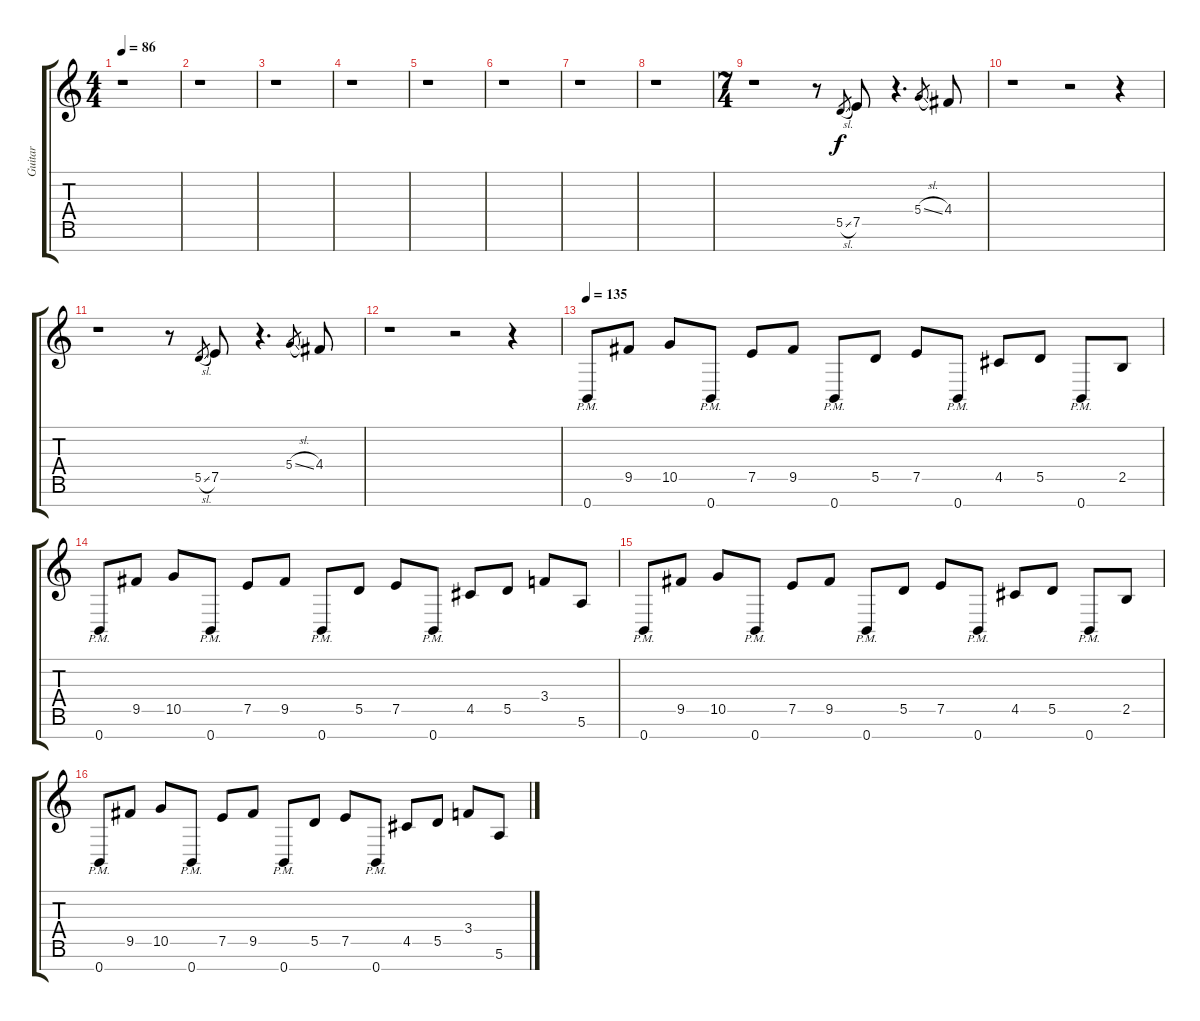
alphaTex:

\track ("Guitar" "Guitar") {instrument distortionguitar}
\staff {score tabs}
\tuning (E4 B3 G3 D3 A2 E2 B1) {hide}
\ts (4 4)
\tempo 86
\clef g2
\ks c
r.1{dy f} |
r.1 |
r.1 |
r.1 |
r.1 |
r.1 |
r.1 |
r.1 |
\ts (7 4)
r.1 r.8 5.5{sl}.8{gr} 7.5.8 r.4{d} 5.4{sl}.8{gr} 4.4.8 |
r.1 r.2 r.4 |
r.1 r.8 5.5{sl}.8{gr} 7.5.8 r.4{d} 5.4{sl}.8{gr} 4.4.8 |
r.1 r.2 r.4 |
\tempo 135
0.7{pm}.8{volume 13 balance 16 instrument distortionguitar} 9.5.8 10.5.8 0.7{pm}.8 7.5.8 9.5.8 0.7{pm}.8 5.5.8 7.5.8 0.7{pm}.8 4.5.8 5.5.8 0.7{pm}.8 2.5.8 |
0.7{pm}.8 9.5.8 10.5.8 0.7{pm}.8 7.5.8 9.5.8 0.7{pm}.8 5.5.8 7.5.8 0.7{pm}.8 4.5.8 5.5.8 3.4.8 5.6.8 |
0.7{pm}.8 9.5.8 10.5.8 0.7{pm}.8 7.5.8 9.5.8 0.7{pm}.8 5.5.8 7.5.8 0.7{pm}.8 4.5.8 5.5.8 0.7{pm}.8 2.5.8 |
0.7{pm}.8 9.5.8 10.5.8 0.7{pm}.8 7.5.8 9.5.8 0.7{pm}.8 5.5.8 7.5.8 0.7{pm}.8 4.5.8 5.5.8 3.4.8 5.6.8
